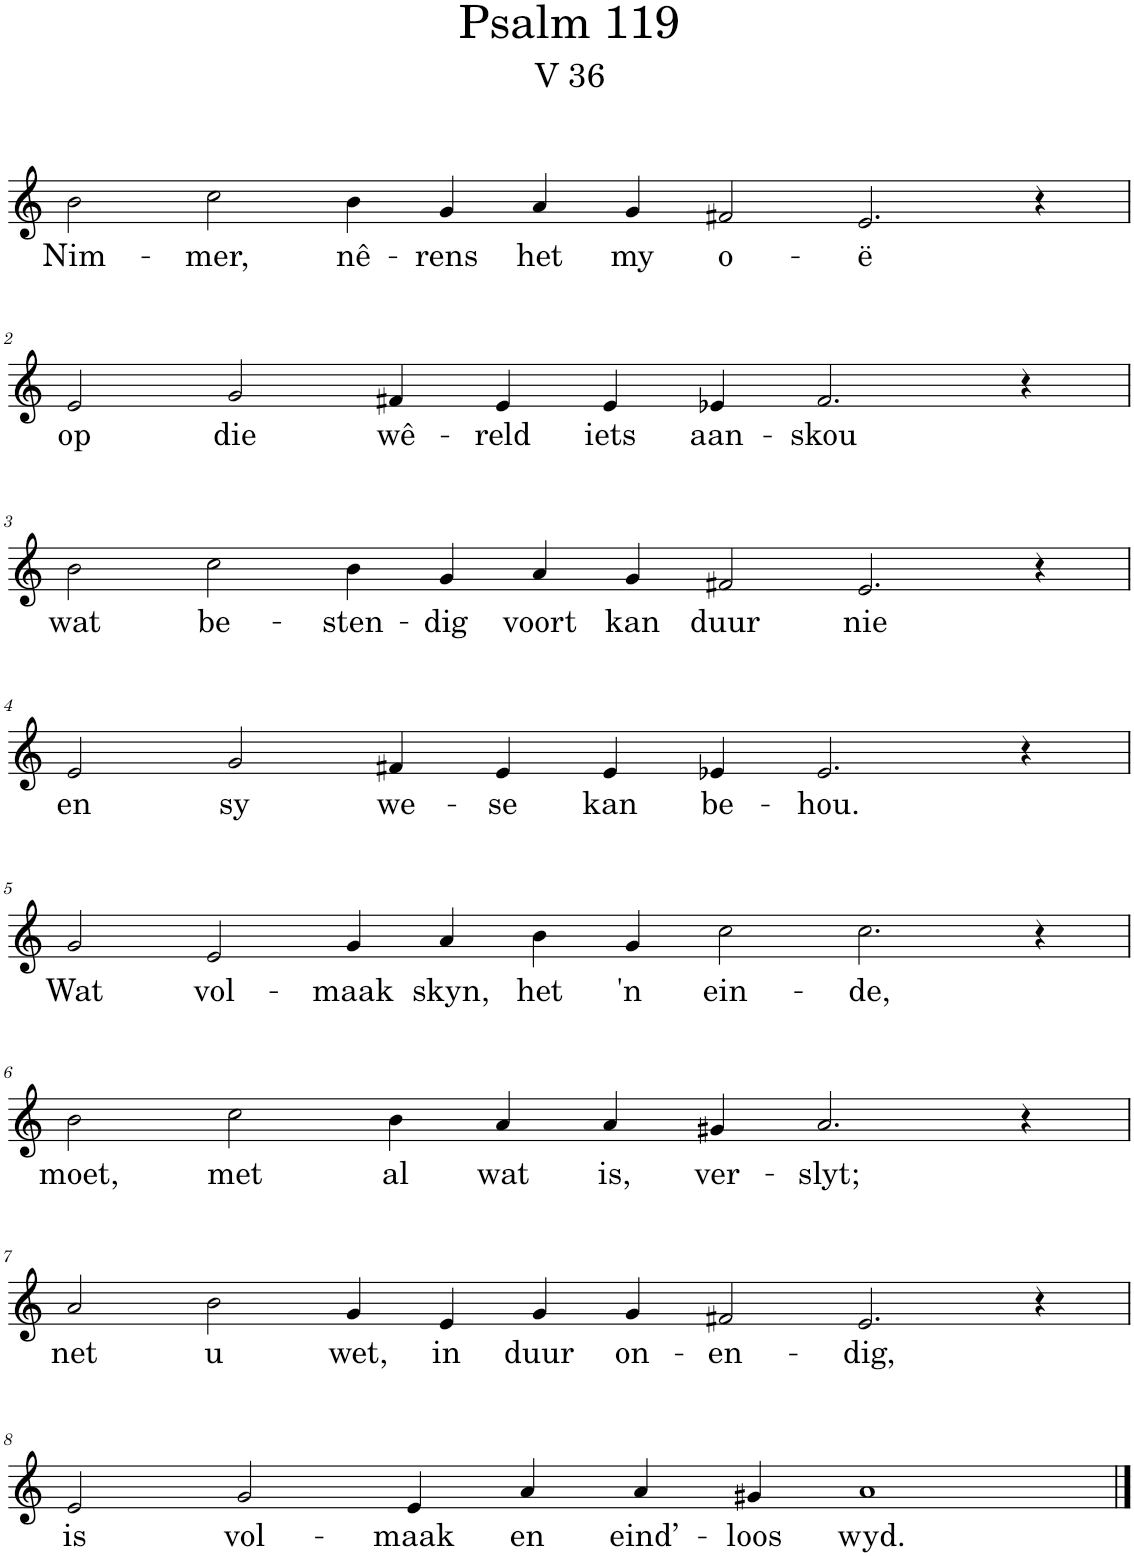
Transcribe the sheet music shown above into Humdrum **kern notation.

**kern	**text
*part1	*part1
*staff1	*staff1
*I"Pipe Organ	*
*I'Org.	*
*clefG2	*
*k[]	*
*M14/4	*
=1	=1
!	!LO:LY:b
2b\	Nim-
!	!LO:LY:b
2cc\	-mer,
!	!LO:LY:b
4b\	nê-
!	!LO:LY:b
4g/	-rens
!	!LO:LY:b
4a/	het
!	!LO:LY:b
4g/	my
!	!LO:LY:b
2f#X/	o-
!	!LO:LY:b
2.e/	-ë
4r	.
!!LO:LB:g=z
=2	=2
*M12/4	*
!	!LO:LY:b
2e/	op
!	!LO:LY:b
2g/	die
!	!LO:LY:b
4f#X/	wê-
!	!LO:LY:b
4e/	-reld
!	!LO:LY:b
4e/	iets
!	!LO:LY:b
4e-X/	aan-
!	!LO:LY:b
2.f#/	-skou
4r	.
!!LO:LB:g=z
=3	=3
*M14/4	*
!	!LO:LY:b
2b\	wat
!	!LO:LY:b
2cc\	be-
!	!LO:LY:b
4b\	-sten-
!	!LO:LY:b
4g/	-dig
!	!LO:LY:b
4a/	voort
!	!LO:LY:b
4g/	kan
!	!LO:LY:b
2f#X/	duur
!	!LO:LY:b
2.e/	nie
4r	.
!!LO:LB:g=z
=4	=4
*M12/4	*
!	!LO:LY:b
2e/	en
!	!LO:LY:b
2g/	sy
!	!LO:LY:b
4f#X/	we-
!	!LO:LY:b
4e/	-se
!	!LO:LY:b
4e/	kan
!	!LO:LY:b
4e-X/	be-
!	!LO:LY:b
2.e-/	-hou.
4r	.
!!LO:LB:g=z
=5	=5
*M14/4	*
!	!LO:LY:b
2g/	Wat
!	!LO:LY:b
2e/	vol-
!	!LO:LY:b
4g/	-maak
!	!LO:LY:b
4a/	skyn,
!	!LO:LY:b
4b\	het
!	!LO:LY:b
4g/	'n
!	!LO:LY:b
2cc\	ein-
!	!LO:LY:b
2.cc\	-de,
4r	.
!!LO:LB:g=z
=6	=6
*M12/4	*
!	!LO:LY:b
2b\	moet,
!	!LO:LY:b
2cc\	met
!	!LO:LY:b
4b\	al
!	!LO:LY:b
4a/	wat
!	!LO:LY:b
4a/	is,
!	!LO:LY:b
4g#X/	ver-
!	!LO:LY:b
2.a/	-slyt;
4r	.
!!LO:LB:g=z
=7	=7
*M14/4	*
!	!LO:LY:b
2a/	net
!	!LO:LY:b
2b\	u
!	!LO:LY:b
4g/	wet,
!	!LO:LY:b
4e/	in
!	!LO:LY:b
4g/	duur
!	!LO:LY:b
4g/	on-
!	!LO:LY:b
2f#X/	-en-
!	!LO:LY:b
2.e/	-dig,
4r	.
!!LO:LB:g=z
=8	=8
!	!LO:LY:b
2e/	is
!	!LO:LY:b
2g/	vol-
!	!LO:LY:b
4e/	-maak
!	!LO:LY:b
4a/	en
!	!LO:LY:b
4a/	eind’-
!	!LO:LY:b
4g#X/	-loos
!	!LO:LY:b
1a	wyd.
==	==
*-	*-
